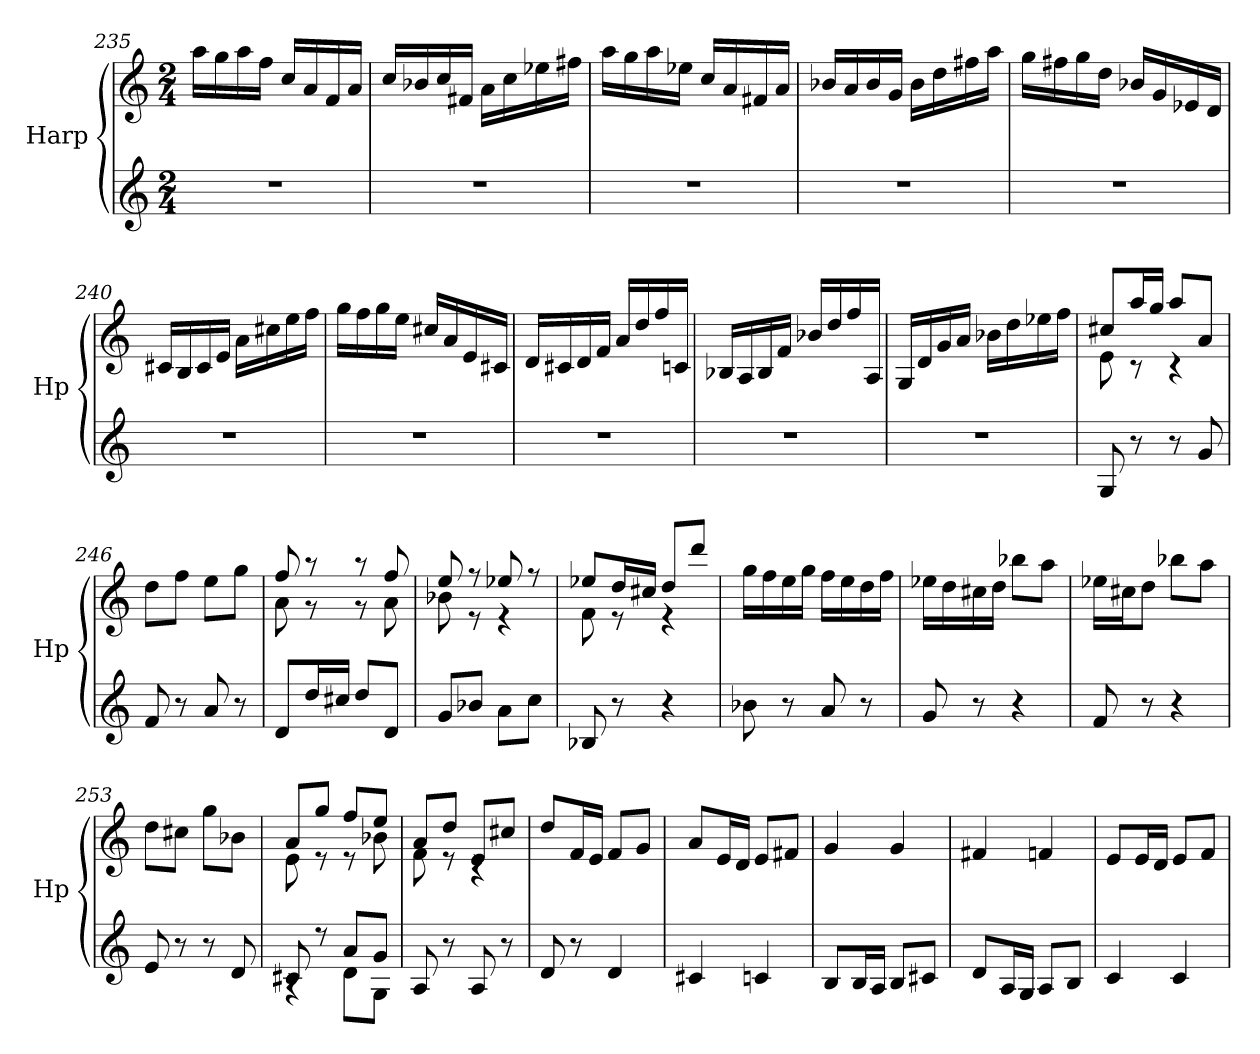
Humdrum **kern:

**kern	**kern
*part1	*part1
*staff2	*staff1
*I"Harp	*
*I'Hp	*
*clefG2	*clefG2
*k[]	*k[]
*M2/4	*M2/4
=235	=235
2r	16aa\LL
.	16gg\
.	16aa\
.	16ff\JJ
.	16cc/LL
.	16a/
.	16f/
.	16a/JJ
=236	=236
2r	16cc/LL
.	16b-X/
.	16cc/
.	16f#X/JJ
.	16a\LL
.	16cc\
.	16ee-X\
.	16ff#X\JJ
!!LO:PB:g=z
=237	=237
2r	16aa\LL
.	16gg\
.	16aa\
.	16ee-X\JJ
.	16cc/LL
.	16a/
.	16f#X/
.	16a/JJ
=238	=238
2r	16b-X/LL
.	16a/
.	16b-/
.	16g/JJ
.	16b-\LL
.	16dd\
.	16ff#X\
.	16aa\JJ
=239	=239
2r	16gg\LL
.	16ff#X\
.	16gg\
.	16dd\JJ
.	16b-X/LL
.	16g/
.	16e-X/
.	16d/JJ
=240	=240
2r	16c#X/LL
.	16B/
.	16c#/
.	16e/JJ
.	16a\LL
.	16cc#X\
.	16ee\
.	16ff\JJ
=241	=241
2r	16gg\LL
.	16ff\
.	16gg\
.	16ee\JJ
.	16cc#X/LL
.	16a/
.	16e/
.	16c#X/JJ
!!LO:LB:g=z
=242	=242
2r	16d/LL
.	16c#X/
.	16d/
.	16f/JJ
.	16a/LL
.	16dd/
.	16ff/
.	16cn/JJ
=243	=243
2r	16B-X/LL
.	16A/
.	16B-/
.	16f/JJ
.	16b-X/LL
.	16dd/
.	16ff/
.	16A/JJ
=244	=244
2r	16G/LL
.	16d/
.	16g/
.	16a/JJ
.	16b-X\LL
.	16dd\
.	16ee-X\
.	16ff\JJ
=245	=245
*	*^
8G/	8cc#X/L	8e\
8r	16aa/L	8r
.	16gg/JJ	.
8r	8aa/L	4r
8g/	8a/J	.
*	*v	*v
=246	=246
8f/	8dd\L
8r	8ff\J
8a/	8ee\L
8r	8gg\J
=247	=247
*	*^
8d/L	8ff/	8a\
16dd/L	8r	8r
16cc#X/JJ	.	.
8dd/L	8r	8r
8d/J	8ff/	8a\
!!LO:LB:g=z	!!
=248	=248	=248
8g/L	8ee/	8b-X\
8b-X/J	8r	8r
8a\L	8ee-X/	4r
8cc\J	8r	.
=249	=249	=249
8B-X/	8ee-X/L	8f\
8r	16dd/L	8r
.	16cc#X/JJ	.
4r	8dd/L	4r
.	8ddd/J	.
*	*v	*v
=250	=250
8b-X\	16gg\LL
.	16ff\
8r	16ee\
.	16gg\JJ
8a/	16ff\LL
.	16ee\
8r	16dd\
.	16ff\JJ
=251	=251
8g/	16ee-X\LL
.	16dd\
8r	16cc#X\
.	16dd\JJ
4r	8bb-X\L
.	8aa\J
=252	=252
8f/	16ee-X\LL
.	16cc#X\J
8r	8dd\J
4r	8bb-X\L
.	8aa\J
=253	=253
8e/	8dd\L
8r	8cc#X\J
8r	8gg\L
8d/	8b-X\J
!!LO:LB:g=z
=254	=254
*^	*^
8c#X/	4rA	8a/L	8e\
8r	.	8gg/J	8r
8a/L	8d\L	8ff/L	8r
8g/J	8G\J	8ee/J	8b-X\
*v	*v	*	*
=255	=255	=255
8A/	8a/L	8f\
8r	8dd/J	8r
8A/	8e/L	4rc
8r	8cc#X/J	.
*	*v	*v
=256	=256
8d/	8dd/L
8r	16f/L
.	16e/JJ
4d/	8f/L
.	8g/J
=257	=257
4c#X/	8a/L
.	16e/L
.	16d/JJ
4cn/	8e/L
.	8f#X/J
=258	=258
8B/L	4g/
16B/L	.
16A/JJ	.
8B/L	4g/
8c#X/J	.
=259	=259
8d/L	4f#X/
16A/L	.
16G/JJ	.
8A/L	4fn/
8B/J	.
=260	=260
4c/	8e/L
.	16e/L
.	16d/JJ
4c/	8e/L
.	8f/J
=	=
*-	*-
